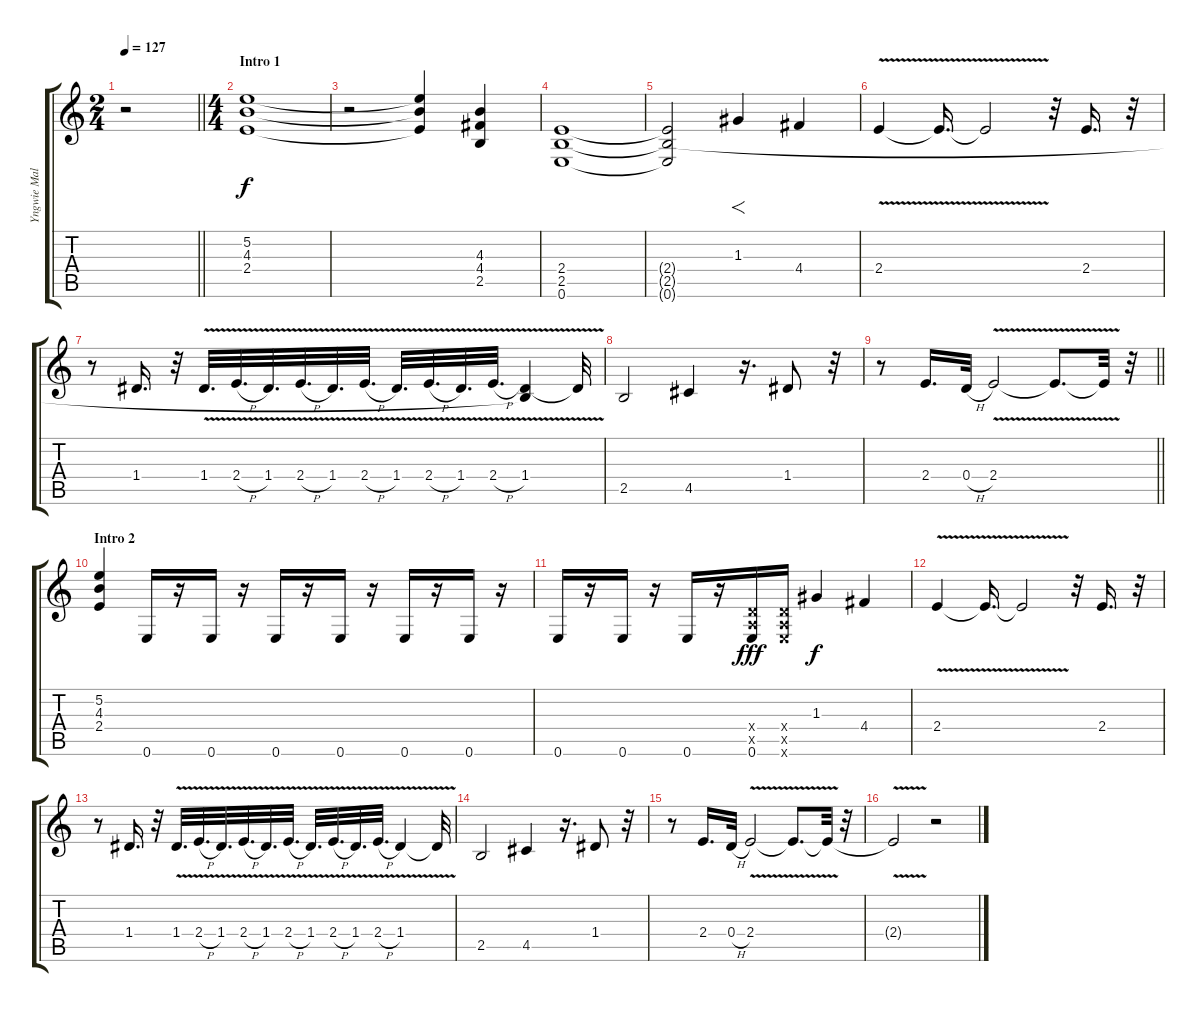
\track ("Yngwie Malmsteen" "Yngwie Mal") {instrument overdrivenguitar}
\staff {score tabs}
\tuning (E4 B3 G3 D3 A2 E2) {hide}
\ts (2 4)
\tempo 127
\clef g2
\barLineRight lightlight
\ks c
r.2{dy f instrument overdrivenguitar} |
\ts (4 4)
\section ("" "Intro 1")
(5.2 4.3 2.4).1 |
r.2 (5.2{t} 4.3{t} 2.4{t}).4 (4.3 4.4 2.5).4 |
(2.4 2.5 0.6).1 |
(2.4{t} 2.5{t} 0.6{t}).2 1.3.4{f balance 16} 4.4.4 |
2.4{v}.4 2.4{v t}.16{d} 2.4{v t}.2 r.32 2.4.16{d} r.32 |
r.8 1.4.16{d} r.32 1.4{v}.32{d} 2.4{v h}.32{d} 1.4{v}.32{d} 2.4{v h}.32{d} 1.4{v}.32{d} 2.4{v h}.32{d} 1.4{v}.32{d} 2.4{v h}.32{d} 1.4{v}.32{d} 2.4{v h}.32{d} (1.4{v} 2.5{v t}).4 1.4{v t}.32 |
2.5.2 4.5.4 r.16{d} 1.4.8 r.32 |
\barLineRight lightlight
r.8 2.4.16{d} 0.4{h}.32 2.4{v}.2 2.4{v t}.8{d} 2.4{v t}.32 r.32 |
\section ("" "Intro 2")
(5.2 4.3 2.4).4{balance 8} 0.6.16 r.16 0.6.16 r.16 0.6.16 r.16 0.6.16 r.16 0.6.16 r.16 0.6.16 r.16 |
0.6.16 r.16 0.6.16 r.16 0.6.16 r.16 (0.4{x} 0.5{x} 0.6).16{dy fff} (0.4{x} 0.5{x} 0.6{x}).16 1.3.4{dy f balance 16} 4.4.4 |
2.4{v}.4 2.4{v t}.16{d} 2.4{v t}.2 r.32 2.4.16{d} r.32 |
r.8 1.4.16{d} r.32 1.4{v}.32{d} 2.4{v h}.32{d} 1.4{v}.32{d} 2.4{v h}.32{d} 1.4{v}.32{d} 2.4{v h}.32{d} 1.4{v}.32{d} 2.4{v h}.32{d} 1.4{v}.32{d} 2.4{v h}.32{d} 1.4{v}.4 1.4{v t}.32 |
2.5.2 4.5.4 r.16{d} 1.4.8 r.32 |
r.8 2.4.16{d} 0.4{h}.32 2.4{v}.2 2.4{v t}.8{d} 2.4{v t}.32 r.32 |
2.4{t}.2 r.2
